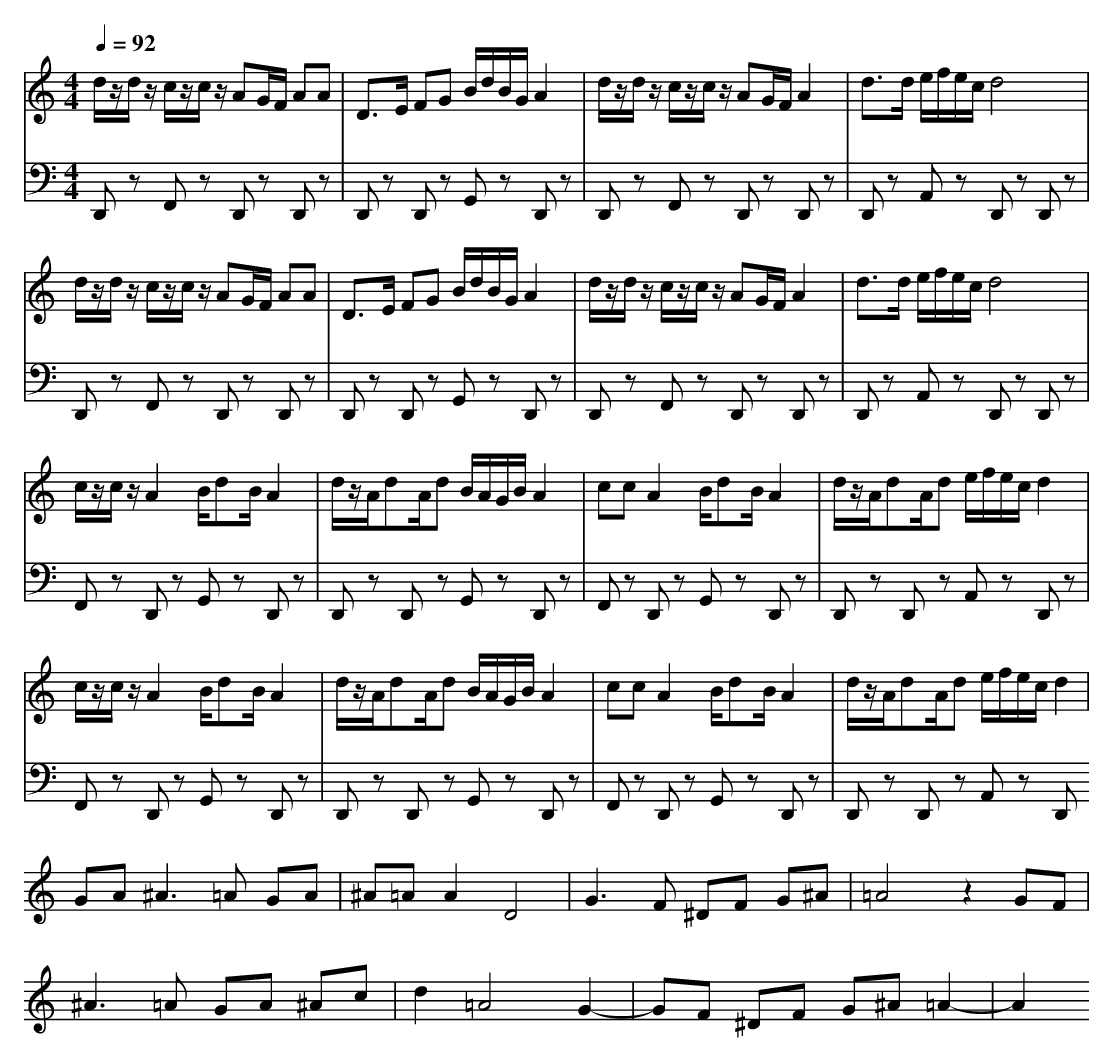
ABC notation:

X:1
T:
M: 4/4
L: 1/8
Q:1/4=92
K:C % 0 sharps
V:1
d/2z/2d/2z/2 c/2z/2c/2z/2 AG/2F/2 AA|D>E FG B/2d/2B/2G/2 A2|d/2z/2d/2z/2 c/2z/2c/2z/2 AG/2F/2 A2|d>d e/2f/2e/2c/2 d4|
d/2z/2d/2z/2 c/2z/2c/2z/2 AG/2F/2 AA|D>E FG B/2d/2B/2G/2 A2|d/2z/2d/2z/2 c/2z/2c/2z/2 AG/2F/2 A2|d>d e/2f/2e/2c/2 d4|
c/2z/2c/2z/2 A2 B/2dB/2 A2|d/2z/2A/2dA/2d B/2A/2G/2B/2 A2|cc A2 B/2dB/2 A2|d/2z/2A/2dA/2d e/2f/2e/2c/2 d2|
c/2z/2c/2z/2 A2 B/2dB/2 A2|d/2z/2A/2dA/2d B/2A/2G/2B/2 A2|cc A2 B/2dB/2 A2|d/2z/2A/2dA/2d e/2f/2e/2c/2 d2|
GA2<^A2=A GA|^A=A A2 D4|G3F ^DF G^A|=A4 z2 GF|
^A3=A GA ^Ac|d2 =A4 G2-|GF ^DF G^A =A2-|A2
V:2
D,,z F,,z D,,z D,,z|D,,z D,,z G,,z D,,z|D,,z F,,z D,,z D,,z|D,,z A,,z D,,z D,,z|
D,,z F,,z D,,z D,,z|D,,z D,,z G,,z D,,z|D,,z F,,z D,,z D,,z|D,,z A,,z D,,z D,,z|
F,,z D,,z G,,z D,,z|D,,z D,,z G,,z D,,z|F,,z D,,z G,,z D,,z|D,,z D,,z A,,z D,,z|
F,,z D,,z G,,z D,,z|D,,z D,,z G,,z D,,z|F,,z D,,z G,,z D,,z|D,,z D,,z A,,z D,,
